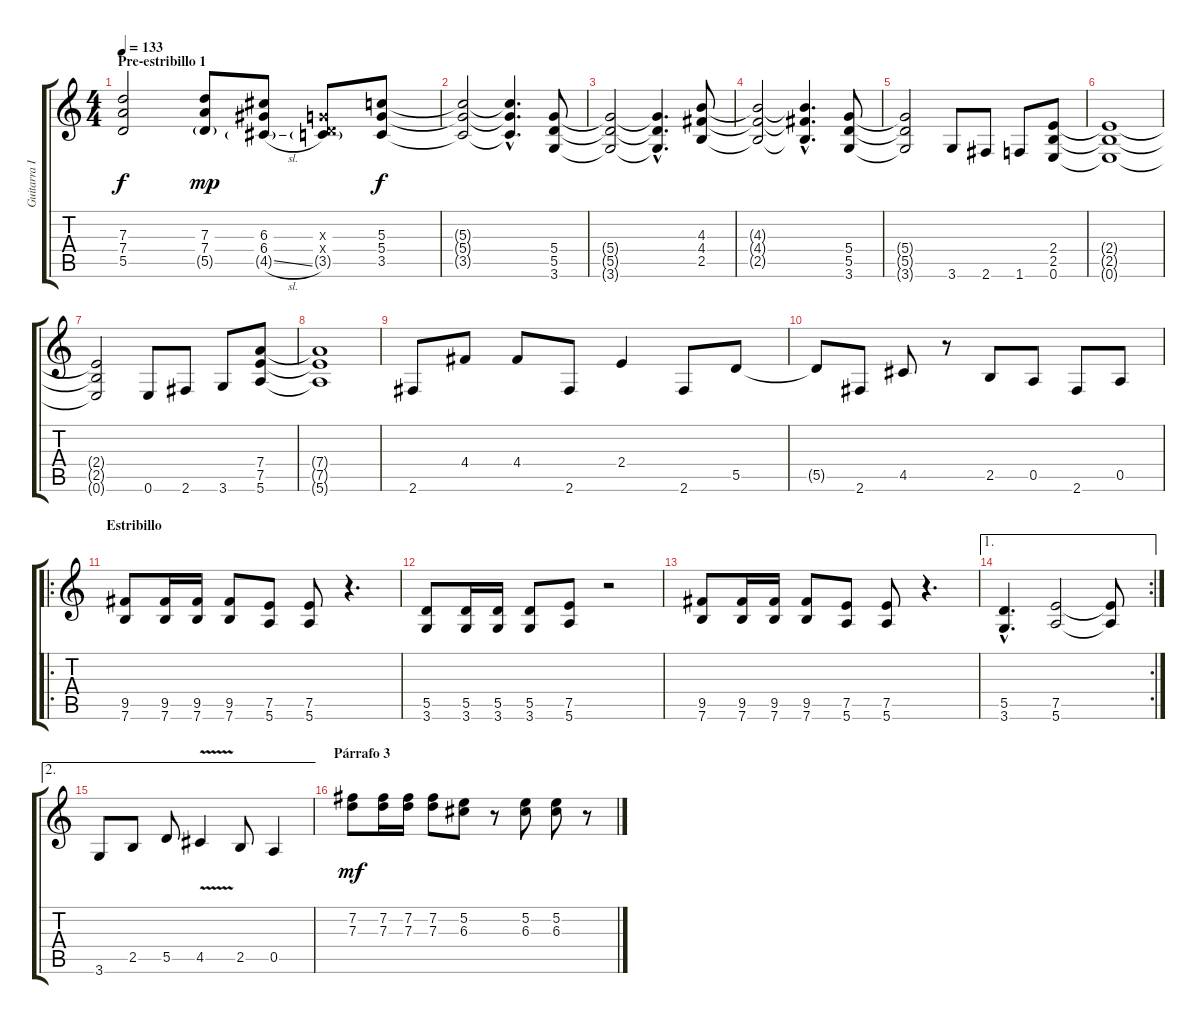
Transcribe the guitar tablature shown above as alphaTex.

\track ("Guitarra II" "Guitarra I") {instrument distortionguitar}
\staff {score tabs}
\tuning (E4 B3 G3 D3 A2 E2) {hide}
\ts (4 4)
\section ("" "Pre-estribillo 1")
\tempo 133
\clef g2
\ks c
(7.3{t} 7.4{t} 5.5{t}).2{dy f} (7.3 7.4 5.5{g}).8{dy mp} (6.3 6.4 4.5{sl g}).8 (0.3{x} 0.4{x} 3.5{g}).8 (5.3 5.4 3.5).8{dy f} |
(5.3{t} 5.4{t} 3.5{t}).2 (5.3{hac t} 5.4{hac t} 3.5{hac t}).4{d} (5.4 5.5 3.6).8 |
(5.4{t} 5.5{t} 3.6{t}).2 (5.4{hac t} 5.5{hac t} 3.6{hac t}).4{d} (4.3 4.4 2.5).8 |
(4.3{t} 4.4{t} 2.5{t}).2 (4.3{hac t} 4.4{hac t} 2.5{hac t}).4{d} (5.4 5.5 3.6).8 |
(5.4{t} 5.5{t} 3.6{t}).2 3.6.8 2.6.8 1.6.8 (2.4 2.5 0.6).8 |
(2.4{t} 2.5{t} 0.6{t}).1 |
(2.4{t} 2.5{t} 0.6{t}).2 0.6.8 2.6.8 3.6.8 (7.4 7.5 5.6).8 |
(7.4{t} 7.5{t} 5.6{t}).1 |
2.6.8 4.4.8 4.4.8 2.6.8 2.4.4 2.6.8 5.5.8 |
5.5{t}.8 2.6.8 4.5.8 r.8 2.5.8 0.5.8 2.6.8 0.5.8 |
\ro
\section ("" "Estribillo")
(9.5 7.6).8 (9.5 7.6).16 (9.5 7.6).16 (9.5 7.6).8 (7.5 5.6).8 (7.5 5.6).8 r.4{d} |
(5.5 3.6).8 (5.5 3.6).16 (5.5 3.6).16 (5.5 3.6).8 (7.5 5.6).8 r.2 |
(9.5 7.6).8 (9.5 7.6).16 (9.5 7.6).16 (9.5 7.6).8 (7.5 5.6).8 (7.5 5.6).8 r.4{d} |
\ae 1
\rc 2
(5.5{hac} 3.6{hac}).4{d} (7.5 5.6).2 (7.5{t} 5.6{t}).8 |
\ae 2
3.6.8 2.5.8 5.5.8 4.5{v}.4 2.5.8 0.5.4 |
\section ("" "Párrafo 3")
(7.2 7.3).8{dy mf} (7.2 7.3).16 (7.2 7.3).16 (7.2 7.3).8 (5.2 6.3).8 r.8 (5.2 6.3).8 (5.2 6.3).8 r.8
